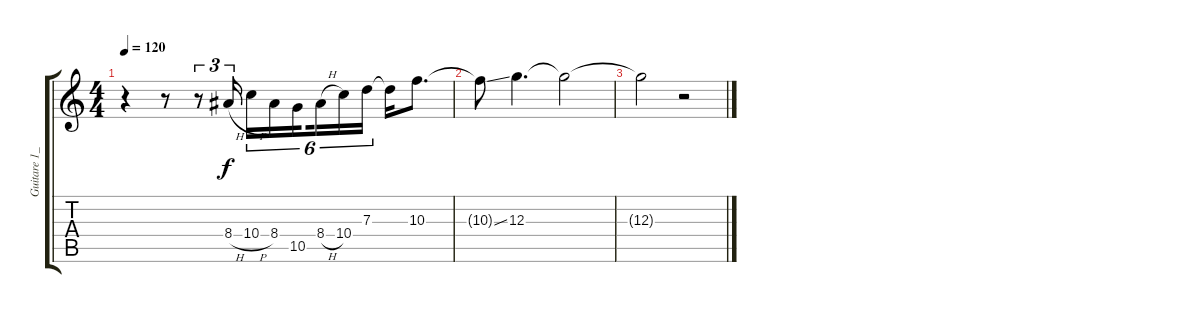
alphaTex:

\track ("Guitare 1_1" "Guitare 1_") {instrument overdrivenguitar}
\staff {score tabs}
\tuning (E4 B3 G3 D3 A2 E2) {hide}
\ts (4 4)
\tempo 120
\clef g2
\ks c
r.4{dy f} r.8 r.8{tu (3 2)} 8.4{h}.16{tu (3 2)} 10.4{h}.16{tu (6 4)} 8.4.16{tu (6 4)} 10.5.16{tu (6 4) beam splitsecondary} 8.4{h}.16{tu (6 4)} 10.4.16{tu (6 4)} 7.3.16{tu (6 4)} 7.3{t}.16 10.3.8{d} |
10.3{ss t}.8 12.3.4{d} 12.3{t}.2 |
12.3{t}.2 r.2
